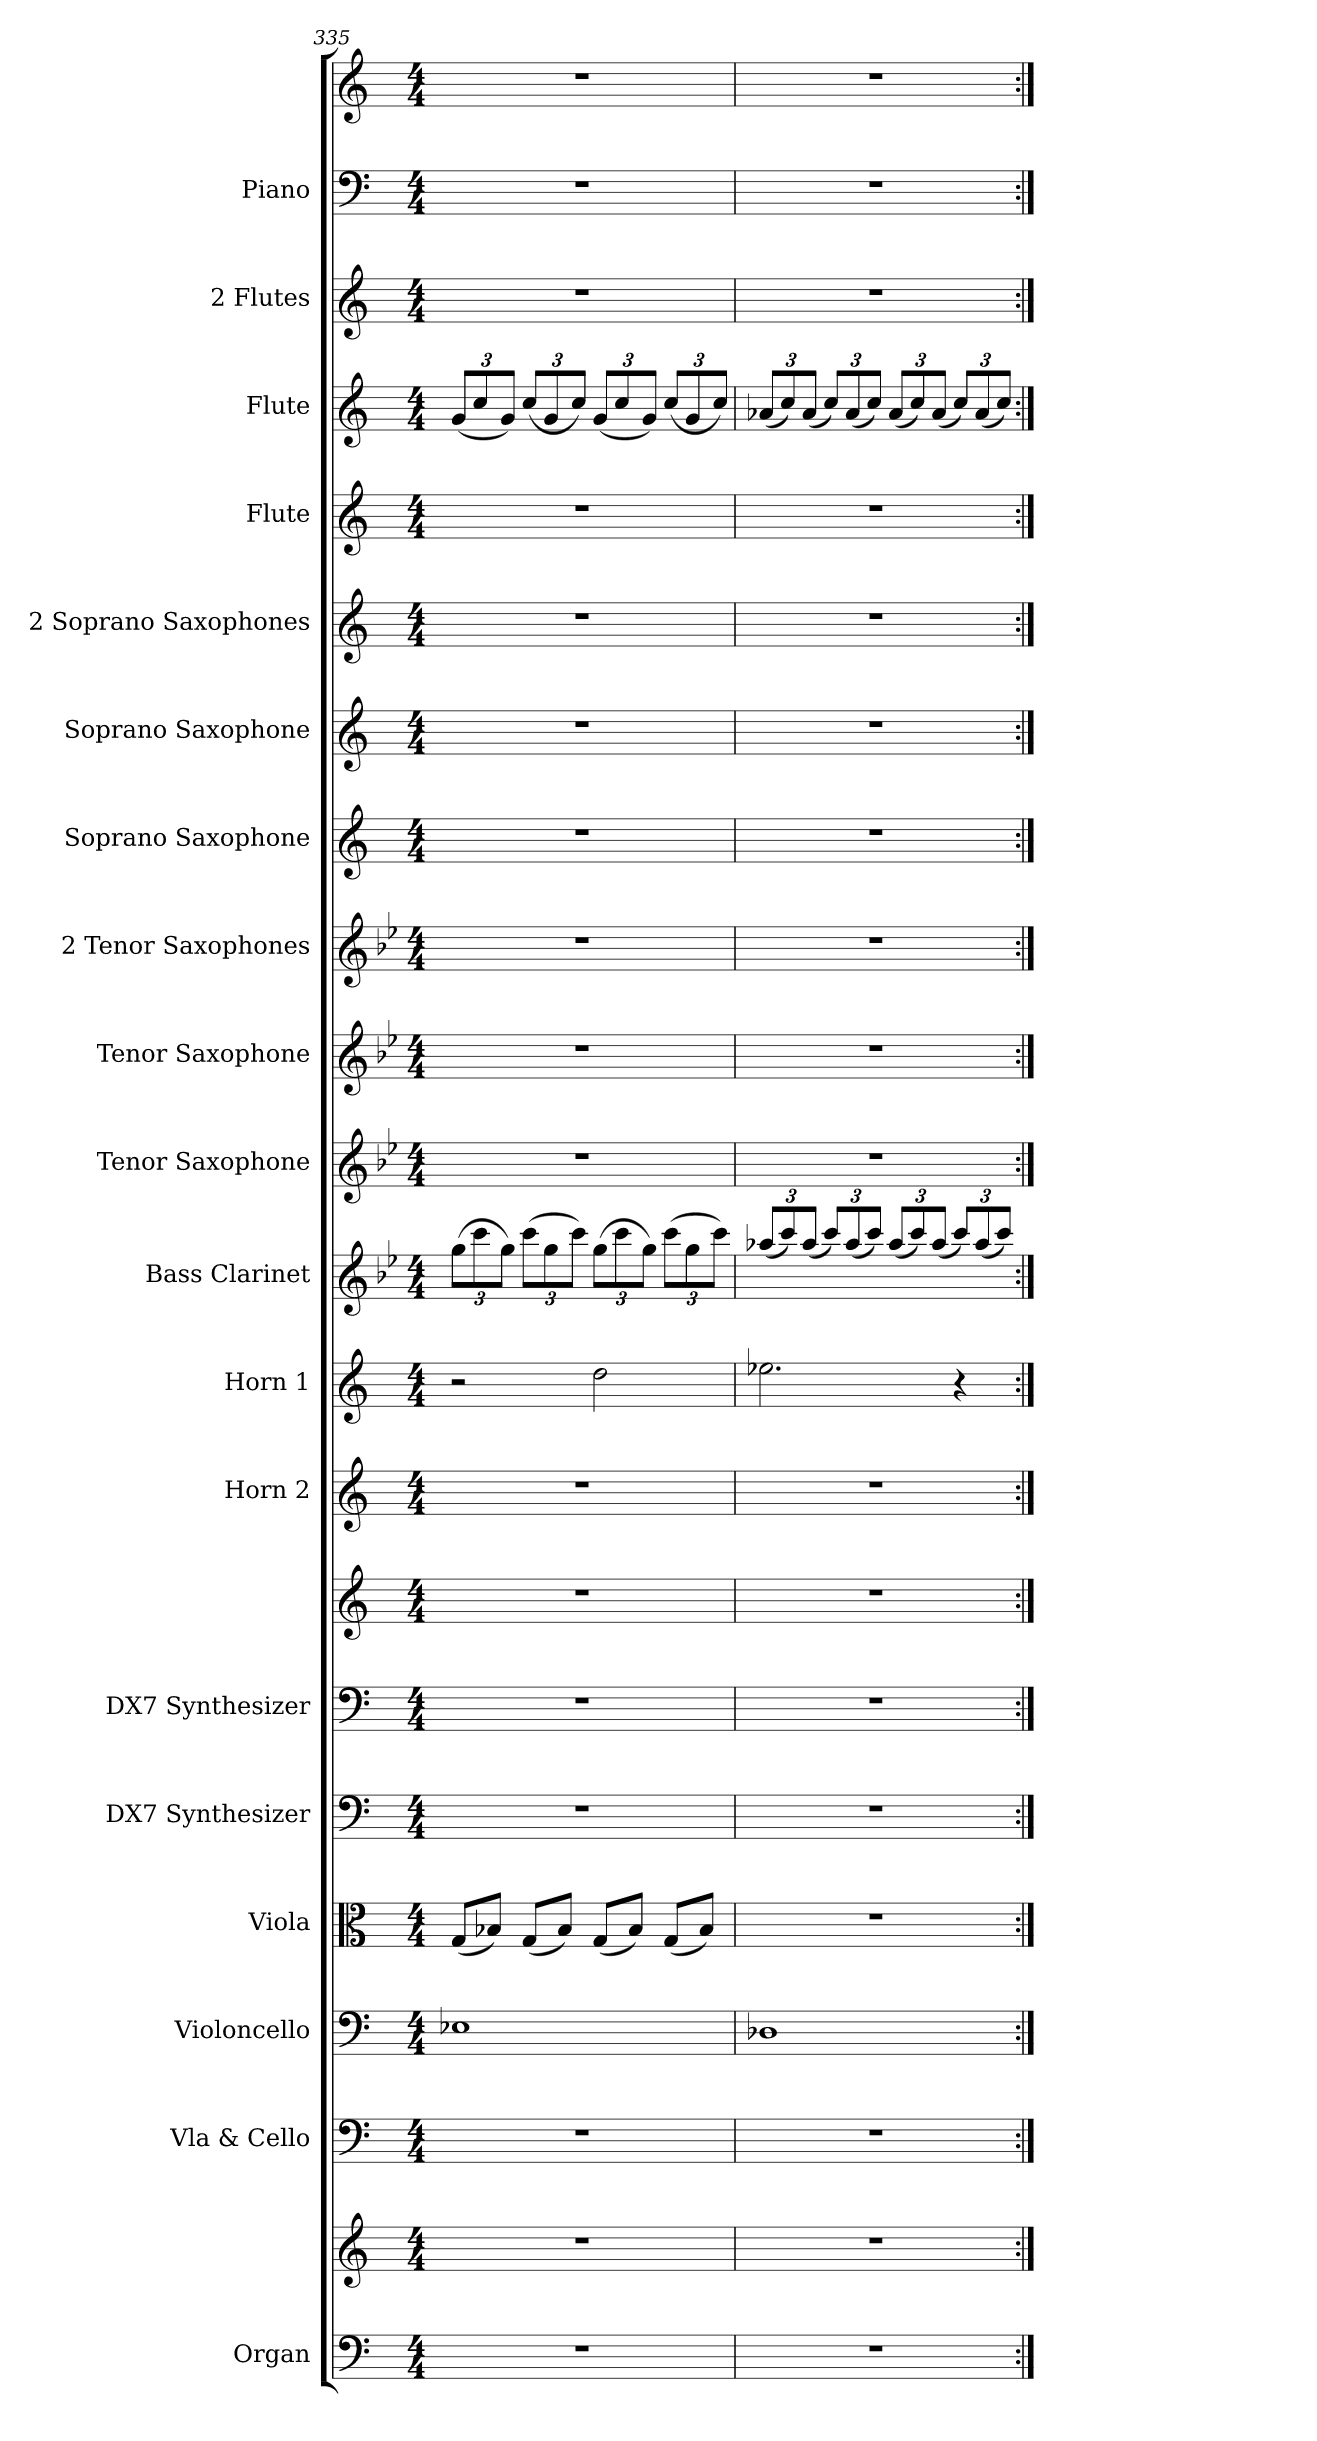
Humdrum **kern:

**kern	**kern	**kern	**kern	**kern	**kern	**kern	**kern	**kern	**kern	**kern	**kern	**kern	**kern	**kern	**kern	**kern	**kern	**kern	**kern	**kern	**kern
*part19	*part19	*part18	*part17	*part16	*part15	*part14	*part14	*part13	*part12	*part11	*part10	*part9	*part8	*part7	*part6	*part5	*part4	*part3	*part2	*part1	*part1
*staff22	*staff21	*staff20	*staff19	*staff18	*staff17	*staff16	*staff15	*staff14	*staff13	*staff12	*staff11	*staff10	*staff9	*staff8	*staff7	*staff6	*staff5	*staff4	*staff3	*staff2	*staff1
*I"Organ	*	*I"Vla &amp; Cello	*I"Violoncello	*I"Viola	*I"DX7 Synthesizer	*I"DX7 Synthesizer	*	*I"Horn 2	*I"Horn 1	*I"Bass Clarinet	*I"Tenor Saxophone	*I"Tenor Saxophone	*I"2 Tenor Saxophones	*I"Soprano Saxophone	*I"Soprano Saxophone	*I"2 Soprano Saxophones	*I"Flute	*I"Flute	*I"2 Flutes	*I"Piano	*
*I'Org.	*	*I'Vla &amp; Cello	*	*I'Vla	*I'DX7	*I'DX7	*	*I'Hn 2	*I'Hn 1	*I'B. Cl.	*I'Tenor 2	*I'Tenor 1	*I'2 Tenors	*I'Sop 2	*I'Sop 1	*I'2 Sops	*I'Fl 2	*I'Fl 1	*I'2 Fls	*I'Pno.	*
*clefF4	*clefG2	*clefF4	*clefF4	*clefC3	*clefF4	*clefF4	*clefG2	*clefG2	*clefG2	*clefG2	*clefG2	*clefG2	*clefG2	*clefG2	*clefG2	*clefG2	*clefG2	*clefG2	*clefG2	*clefF4	*clefG2
*	*	*	*	*	*	*	*	*ITrd4c7	*ITrd4c7	*ITrd8c14	*ITrd8c14	*ITrd8c14	*ITrd8c14	*ITrd1c2	*ITrd1c2	*ITrd1c2	*	*	*	*	*
*k[]	*k[]	*k[]	*k[]	*k[]	*k[]	*k[]	*k[]	*k[b-]	*k[b-]	*k[b-e-]	*k[b-e-]	*k[b-e-]	*k[b-e-]	*k[b-e-]	*k[b-e-]	*k[b-e-]	*k[]	*k[]	*k[]	*k[]	*k[]
*M4/4	*M4/4	*M4/4	*M4/4	*M4/4	*M4/4	*M4/4	*M4/4	*M4/4	*M4/4	*M4/4	*M4/4	*M4/4	*M4/4	*M4/4	*M4/4	*M4/4	*M4/4	*M4/4	*M4/4	*M4/4	*M4/4
*	*	*	*	*	*	*	*	*	*	*Xbrackettup	*	*	*	*	*	*	*	*Xbrackettup	*	*	*
=335	=335	=335	=335	=335	=335	=335	=335	=335	=335	=335	=335	=335	=335	=335	=335	=335	=335	=335	=335	=335	=335
1r	1r	1r	1E-X	(<8G/L	1r	1r	1r	1r	2r	(>12g\L	1r	1r	1r	1r	1r	1r	1r	(<12g/L	1r	1r	1r
.	.	.	.	.	.	.	.	.	.	12cc\	.	.	.	.	.	.	.	12cc/	.	.	.
.	.	.	.	8B-X/J)	.	.	.	.	.	.	.	.	.	.	.	.	.	.	.	.	.
.	.	.	.	.	.	.	.	.	.	12g\J)	.	.	.	.	.	.	.	12g/J)	.	.	.
.	.	.	.	(<8G/L	.	.	.	.	.	(>12cc\L	.	.	.	.	.	.	.	(<12cc/L	.	.	.
.	.	.	.	.	.	.	.	.	.	12g\	.	.	.	.	.	.	.	12g/	.	.	.
.	.	.	.	8B-/J)	.	.	.	.	.	.	.	.	.	.	.	.	.	.	.	.	.
.	.	.	.	.	.	.	.	.	.	12cc\J)	.	.	.	.	.	.	.	12cc/J)	.	.	.
.	.	.	.	(<8G/L	.	.	.	.	2g\	(>12g\L	.	.	.	.	.	.	.	(<12g/L	.	.	.
.	.	.	.	.	.	.	.	.	.	12cc\	.	.	.	.	.	.	.	12cc/	.	.	.
.	.	.	.	8B-/J)	.	.	.	.	.	.	.	.	.	.	.	.	.	.	.	.	.
.	.	.	.	.	.	.	.	.	.	12g\J)	.	.	.	.	.	.	.	12g/J)	.	.	.
.	.	.	.	(<8G/L	.	.	.	.	.	(>12cc\L	.	.	.	.	.	.	.	(<12cc/L	.	.	.
.	.	.	.	.	.	.	.	.	.	12g\	.	.	.	.	.	.	.	12g/	.	.	.
.	.	.	.	8B-/J)	.	.	.	.	.	.	.	.	.	.	.	.	.	.	.	.	.
.	.	.	.	.	.	.	.	.	.	12cc\J)	.	.	.	.	.	.	.	12cc/J)	.	.	.
=336	=336	=336	=336	=336	=336	=336	=336	=336	=336	=336	=336	=336	=336	=336	=336	=336	=336	=336	=336	=336	=336
1r	1r	1r	1D-X	1r	1r	1r	1r	1r	2.a-X\	(<12a-X/L	1r	1r	1r	1r	1r	1r	1r	(<12a-X/L	1r	1r	1r
.	.	.	.	.	.	.	.	.	.	12cc/)	.	.	.	.	.	.	.	12cc/)	.	.	.
.	.	.	.	.	.	.	.	.	.	(<12a-/J	.	.	.	.	.	.	.	(<12a-/J	.	.	.
.	.	.	.	.	.	.	.	.	.	12cc/L)	.	.	.	.	.	.	.	12cc/L)	.	.	.
.	.	.	.	.	.	.	.	.	.	(<12a-/	.	.	.	.	.	.	.	(<12a-/	.	.	.
.	.	.	.	.	.	.	.	.	.	12cc/J)	.	.	.	.	.	.	.	12cc/J)	.	.	.
.	.	.	.	.	.	.	.	.	.	(<12a-/L	.	.	.	.	.	.	.	(<12a-/L	.	.	.
.	.	.	.	.	.	.	.	.	.	12cc/)	.	.	.	.	.	.	.	12cc/)	.	.	.
.	.	.	.	.	.	.	.	.	.	(<12a-/J	.	.	.	.	.	.	.	(<12a-/J	.	.	.
.	.	.	.	.	.	.	.	.	4r	12cc/L)	.	.	.	.	.	.	.	12cc/L)	.	.	.
.	.	.	.	.	.	.	.	.	.	(<12a-/	.	.	.	.	.	.	.	(<12a-/	.	.	.
.	.	.	.	.	.	.	.	.	.	12cc/J)	.	.	.	.	.	.	.	12cc/J)	.	.	.
=:|!	=:|!	=:|!	=:|!	=:|!	=:|!	=:|!	=:|!	=:|!	=:|!	=:|!	=:|!	=:|!	=:|!	=:|!	=:|!	=:|!	=:|!	=:|!	=:|!	=:|!	=:|!
*-	*-	*-	*-	*-	*-	*-	*-	*-	*-	*-	*-	*-	*-	*-	*-	*-	*-	*-	*-	*-	*-
